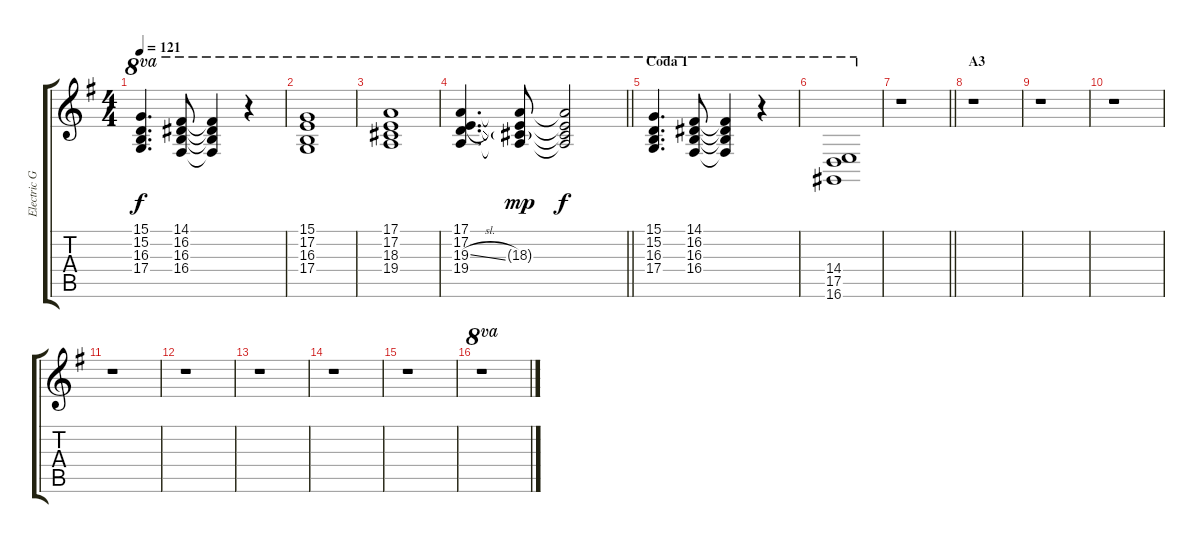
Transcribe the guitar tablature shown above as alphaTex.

\track ("Electric Grand Piano" "Electric G") {instrument electricgrandpiano}
\staff {score tabs}
\tuning (E4 B3 G3 D3 A2 E2) {hide}
\ts (4 4)
\tempo 121
\clef g2
\ks g
(15.1 15.2 16.3 17.4).4{d ot 8va dy f} (14.1 16.2 16.3 16.4).8{ot 8va} (14.1{t} 16.2{t} 16.3{t} 16.4{t}).4{ot 8va} r.4{ot 8va} |
(15.1 17.2 16.3 17.4).1{ot 8va} |
(17.1 17.2 18.3 19.4).1{ot 8va} |
\barLineRight lightlight
(17.1 17.2 19.3{sl} 19.4).4{d ot 8va} (17.1{t} 17.2{t} 18.3{g} 19.4{t}).8{ot 8va dy mp} (17.1{t} 17.2{t} 18.3{t} 19.4{t}).2{ot 8va dy f} |
\section ("" "Coda 1")
(15.1 15.2 16.3 17.4).4{d ot 8va} (14.1 16.2 16.3 16.4).8{ot 8va} (14.1{t} 16.2{t} 16.3{t} 16.4{t}).4{ot 8va} r.4{ot 8va} |
(14.4 17.5 16.6).1{ot 8va} |
\barLineRight lightlight
r.1 |
\section ("" "A3")
r.1 |
r.1 |
r.1 |
r.1 |
r.1 |
r.1 |
r.1 |
r.1 |
r.1{ot 8va}
